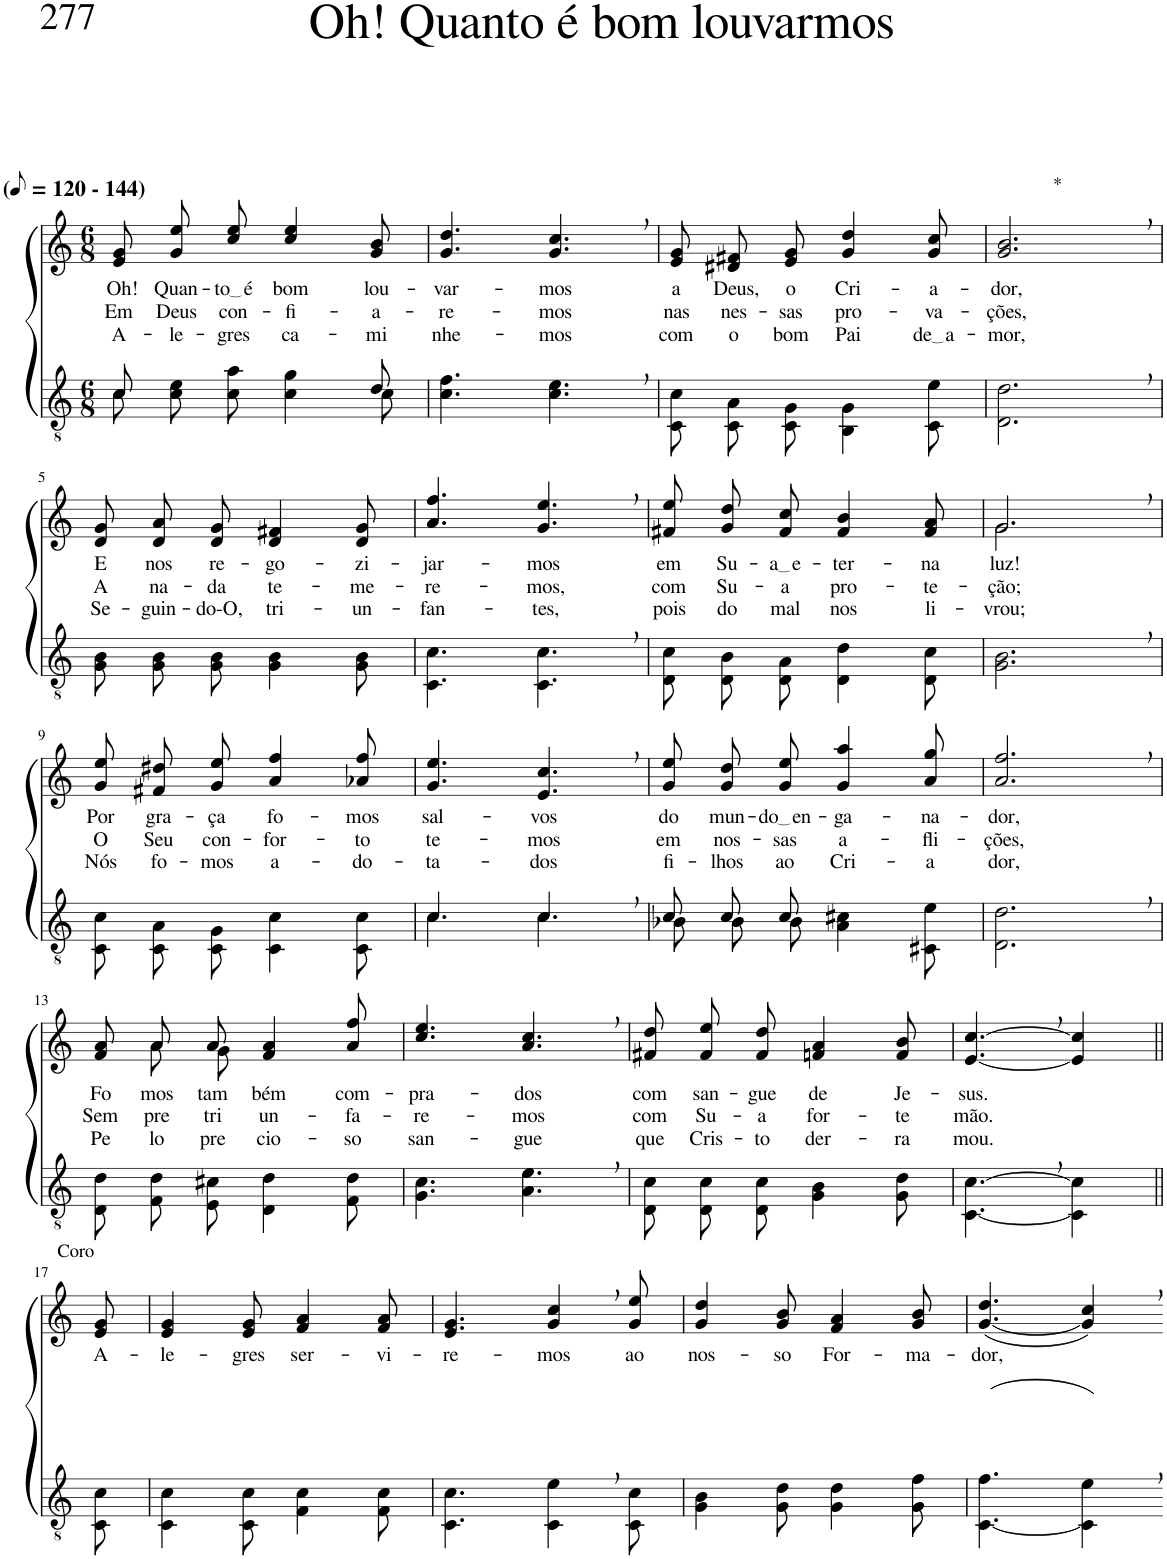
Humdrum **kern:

**kern	**kern	**text	**text	**text
*part2	*part1	*part1	*part1	*part1
*staff2	*staff1	*staff1	*staff1	*staff1
*I"Parte III e IV	*I"Parte I e II	*	*	*
*clefGv2	*clefG2	*	*	*
*Trd3c5	*Trd3c5	*	*	*
*k[]	*k[]	*	*	*
*M6/8	*M6/8	*	*	*
*MM60	*MM60	*	*	*
=1	=1	=1	=1	=1
*^	*	*	*	*
!	!	!LO:TX:a:B:t=(	!	!	!
!	!	!LO:TX:a:B:t=- 144)	!	!	!
!	!	!	!LO:LY:b	!LO:LY:b	!LO:LY:b
8c\L	8c/L	8e/ 8g/L	Oh!	Em	A-
!	!	!	!LO:LY:b	!LO:LY:b	!LO:LY:b
8c\ 8e\	2ryy	8g/ 8ee/	Quan-	Deus	-le-
!	!	!	!LO:LY:b	!LO:LY:b	!LO:LY:b
8c\ 8a\J	.	8cc/ 8ee/J	to é	con-	-gres
!	!	!	!LO:LY:b	!LO:LY:b	!LO:LY:b
4c\ 4g\	.	4cc/ 4ee/	bom	-fi-	ca-
!	!	!	!LO:LY:b	!LO:LY:b	!LO:LY:b
8c\	8d/J	8g/ 8b/	lou-	-a-	-mi
=2	=2	=2	=2	=2	=2
!	!	!	!LO:LY:b	!LO:LY:b	!LO:LY:b
*v	*v	*	*	*	*
4.c\ 4.f\	4.g/ 4.dd/	-var-	-re-	nhe-
!	!	!LO:LY:b	!LO:LY:b	!LO:LY:b
4.c\, 4.e\,	4.g/, 4.cc/,	-mos	-mos	-mos
=3	=3	=3	=3	=3
!	!	!LO:LY:b	!LO:LY:b	!LO:LY:b
8C/ 8c/L	8e/ 8g/L	a	nas	com
!	!	!LO:LY:b	!LO:LY:b	!LO:LY:b
8C/ 8A/	8d#X/ 8f#X/	Deus,	nes-	o
!	!	!LO:LY:b	!LO:LY:b	!LO:LY:b
8C/ 8G/J	8e/ 8g/J	o	-sas	bom
!	!	!LO:LY:b	!LO:LY:b	!LO:LY:b
4BB\ 4G\	4g/ 4dd/	Cri-	pro-	Pai
!	!	!LO:LY:b	!LO:LY:b	!LO:LY:b
8C\ 8e\	8g/ 8cc/	-a-	-va-	de a
=4	=4	=4	=4	=4
!	!LO:TX:a:t=*	!	!	!
!	!	!LO:LY:b	!LO:LY:b	!LO:LY:b
2.D\, 2.d\,	2.g/, 2.b/,	-dor,	-ções,	-mor,
!!LO:LB:g=z
=5	=5	=5	=5	=5
!	!	!LO:LY:b	!LO:LY:b	!LO:LY:b
8G/ 8B/L	8d/ 8g/L	E	A	Se-
!	!	!LO:LY:b	!LO:LY:b	!LO:LY:b
8G/ 8B/	8d/ 8a/	nos	na-	-guin-
!	!	!LO:LY:b	!LO:LY:b	!LO:LY:b
8G/ 8B/J	8d/ 8g/J	re-	-da	-do-O,
!	!	!LO:LY:b	!LO:LY:b	!LO:LY:b
4G\ 4B\	4d/ 4f#X/	-go-	te-	tri-
!	!	!LO:LY:b	!LO:LY:b	!LO:LY:b
8G\ 8B\	8d/ 8g/	-zi-	-me-	-un-
=6	=6	=6	=6	=6
!	!	!LO:LY:b	!LO:LY:b	!LO:LY:b
4.C\ 4.c\	4.a/ 4.ff/	-jar-	-re-	-fan-
!	!	!LO:LY:b	!LO:LY:b	!LO:LY:b
4.C\, 4.c\,	4.g/, 4.ee/,	-mos	-mos,	-tes,
=7	=7	=7	=7	=7
!	!	!LO:LY:b	!LO:LY:b	!LO:LY:b
8D/ 8c/L	8f#X/ 8ee/L	em	com	pois
!	!	!LO:LY:b	!LO:LY:b	!LO:LY:b
8D/ 8B/	8g/ 8dd/	Su-	Su-	do
!	!	!LO:LY:b	!LO:LY:b	!LO:LY:b
8D/ 8A/J	8f#/ 8cc/J	a e	-a	mal
!	!	!LO:LY:b	!LO:LY:b	!LO:LY:b
4D\ 4d\	4f#/ 4b/	-ter-	pro-	nos
!	!	!LO:LY:b	!LO:LY:b	!LO:LY:b
8D\ 8c\	8f#/ 8a/	-na	-te-	li-
=8	=8	=8	=8	=8
!	!	!LO:LY:b	!LO:LY:b	!LO:LY:b
*	*^	*	*	*
2.G\, 2.B\,	2.g,\	2.g/	luz!	-ção;	-vrou;
!!LO:LB:g=z
=9	=9	=9	=9	=9	=9
!	!	!	!LO:LY:b	!LO:LY:b	!LO:LY:b
*	*v	*v	*	*	*
8C/ 8c/L	8g\ 8ee\L	Por	O	Nós
!	!	!LO:LY:b	!LO:LY:b	!LO:LY:b
8C/ 8A/	8f#X\ 8dd#X\	gra-	Seu	fo-
!	!	!LO:LY:b	!LO:LY:b	!LO:LY:b
8C/ 8G/J	8g\ 8ee\J	-ça	con-	-mos
!	!	!LO:LY:b	!LO:LY:b	!LO:LY:b
4C\ 4c\	4a/ 4ff/	fo-	-for-	a-
!	!	!LO:LY:b	!LO:LY:b	!LO:LY:b
8C\ 8c\	8a-X/ 8ff/	-mos	-to	-do-
=10	=10	=10	=10	=10
*^	*	*	*	*
!	!	!	!LO:LY:b	!LO:LY:b	!LO:LY:b
4.c\	4.c/	4.g/ 4.ee/	sal-	te-	-ta-
!	!	!	!LO:LY:b	!LO:LY:b	!LO:LY:b
4.c,\	4.c/	4.e/, 4.cc/,	-vos	-mos	-dos
=11	=11	=11	=11	=11	=11
!	!	!	!LO:LY:b	!LO:LY:b	!LO:LY:b
8c/L	8B-X\L	8g\ 8ee\L	do	em	fi-
!	!	!	!LO:LY:b	!LO:LY:b	!LO:LY:b
8c/	8B-\	8g\ 8dd\	mun-	nos-	-lhos
!	!	!	!LO:LY:b	!LO:LY:b	!LO:LY:b
8c/J	8B-\J	8g\ 8ee\J	do en	-sas	ao
!	!	!	!LO:LY:b	!LO:LY:b	!LO:LY:b
4.ryy	4A\ 4c#X\	4g/ 4aa/	-ga-	a-	Cri-
!	!	!	!LO:LY:b	!LO:LY:b	!LO:LY:b
.	8C#X\ 8e\	8a/ 8gg/	-na-	-fli-	-a
=12	=12	=12	=12	=12	=12
!	!	!	!LO:LY:b	!LO:LY:b	!LO:LY:b
*v	*v	*	*	*	*
2.D\, 2.d\,	2.a/, 2.ff/,	-dor,	-ções,	dor,
!!LO:LB:g=z
=13	=13	=13	=13	=13
!	!	!LO:LY:b	!LO:LY:b	!LO:LY:b
*	*^	*	*	*
8D/ 8d/L	8f/ 8a/L	8ryy	Fo-	Sem-	Pe-
!	!	!	!LO:LY:b	!LO:LY:b	!LO:LY:b
8F/ 8d/	8a/	8a\L	-mos	-pre	-lo
!	!	!	!LO:LY:b	!LO:LY:b	!LO:LY:b
8E/ 8c#X/J	8a/J	8g\J	tam-	tri-	pre-
!	!	!	!LO:LY:b	!LO:LY:b	!LO:LY:b
4D\ 4d\	4f/ 4a/	4.ryy	-bém	-un-	-cio-
!	!	!	!LO:LY:b	!LO:LY:b	!LO:LY:b
8F\ 8d\	8a/ 8ff/	.	com-	-fa-	-so
*	*v	*v	*	*	*
=14	=14	=14	=14	=14
!	!	!LO:LY:b	!LO:LY:b	!LO:LY:b
4.G\ 4.c\	4.cc/ 4.ee/	-pra-	-re-	san-
!	!	!LO:LY:b	!LO:LY:b	!LO:LY:b
4.A\, 4.e\,	4.a/, 4.cc/,	-dos	-mos	-gue
=15	=15	=15	=15	=15
!	!	!LO:LY:b	!LO:LY:b	!LO:LY:b
8D/ 8c/L	8f#X/ 8dd/L	com	com	que
!	!	!LO:LY:b	!LO:LY:b	!LO:LY:b
8D/ 8c/	8f#/ 8ee/	san-	Su-	Cris-
!	!	!LO:LY:b	!LO:LY:b	!LO:LY:b
8D/ 8c/J	8f#/ 8dd/J	-gue	-a	-to
!	!	!LO:LY:b	!LO:LY:b	!LO:LY:b
4G\ 4B\	4fn/ 4a/	de	for-	der-
!	!	!LO:LY:b	!LO:LY:b	!LO:LY:b
8G\ 8d\	8f/ 8b/	Je-	-te	-ra
=16	=16	=16	=16	=16
!	!	!LO:LY:b	!LO:LY:b	!LO:LY:b
[4.C\, [4.c\,	[4.e/, [4.cc/,	-sus.	mão.	mou.
4C\] 4c\]	4e/] 4cc/]	.	.	.
!!LO:LB:g=z
=17||	=17||	=17||	=17||	=17||
!	!LO:TX:a:t=Coro	!	!	!
!	!	!LO:LY:b	!	!
8C\ 8c\	8e/ 8g/	A-	.	.
=18	=18	=18	=18	=18
!	!	!LO:LY:b	!	!
4C\ 4c\	4e/ 4g/	-le-	.	.
!	!	!LO:LY:b	!	!
8C\ 8c\	8e/ 8g/	-gres	.	.
!	!	!LO:LY:b	!	!
4F\ 4c\	4f/ 4a/	ser-	.	.
!	!	!LO:LY:b	!	!
8F\ 8c\	8f/ 8a/	-vi-	.	.
=19	=19	=19	=19	=19
!	!	!LO:LY:b	!	!
4.C\ 4.c\	4.e/ 4.g/	-re-	.	.
!	!	!LO:LY:b	!	!
4C\, 4e\,	4g/, 4cc/,	-mos	.	.
!	!	!LO:LY:b	!	!
8C\ 8c\	8g/ 8ee/	ao	.	.
=20	=20	=20	=20	=20
!	!	!LO:LY:b	!	!
4G\ 4B\	4g/ 4dd/	nos-	.	.
!	!	!LO:LY:b	!	!
8G\ 8d\	8g/ 8b/	-so	.	.
!	!	!LO:LY:b	!	!
4G\ 4d\	4f/ 4a/	For-	.	.
!	!	!LO:LY:b	!	!
8G\ 8f\	8g/ 8b/	-ma-	.	.
=21	=21	=21	=21	=21
!	!	!LO:LY:b	!	!
([4.C\ 4.f\	([4.g/ 4.dd/	-dor,	.	.
4C\], 4e\,)	4g/], 4cc/,)	.	.	.
=-	=-	=-	=-	=-
*-	*-	*-	*-	*-
